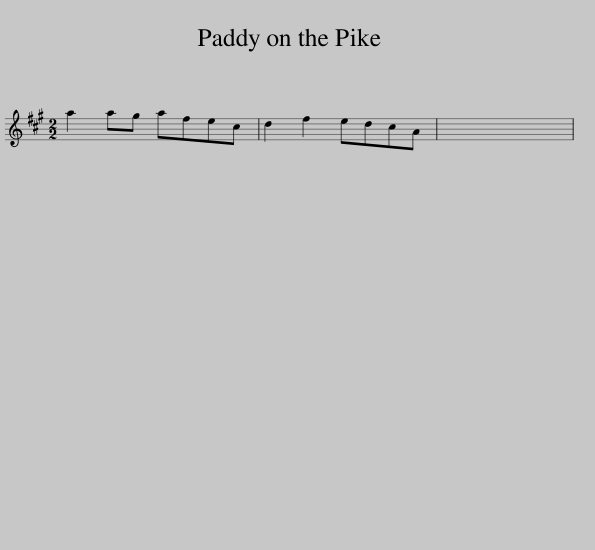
X:1
L:1/8
M:2/2
I:linebreak $
K:A
V:1 treble
V:1
 a2 ag afec | d2 f2 edcA | x8 | %3
